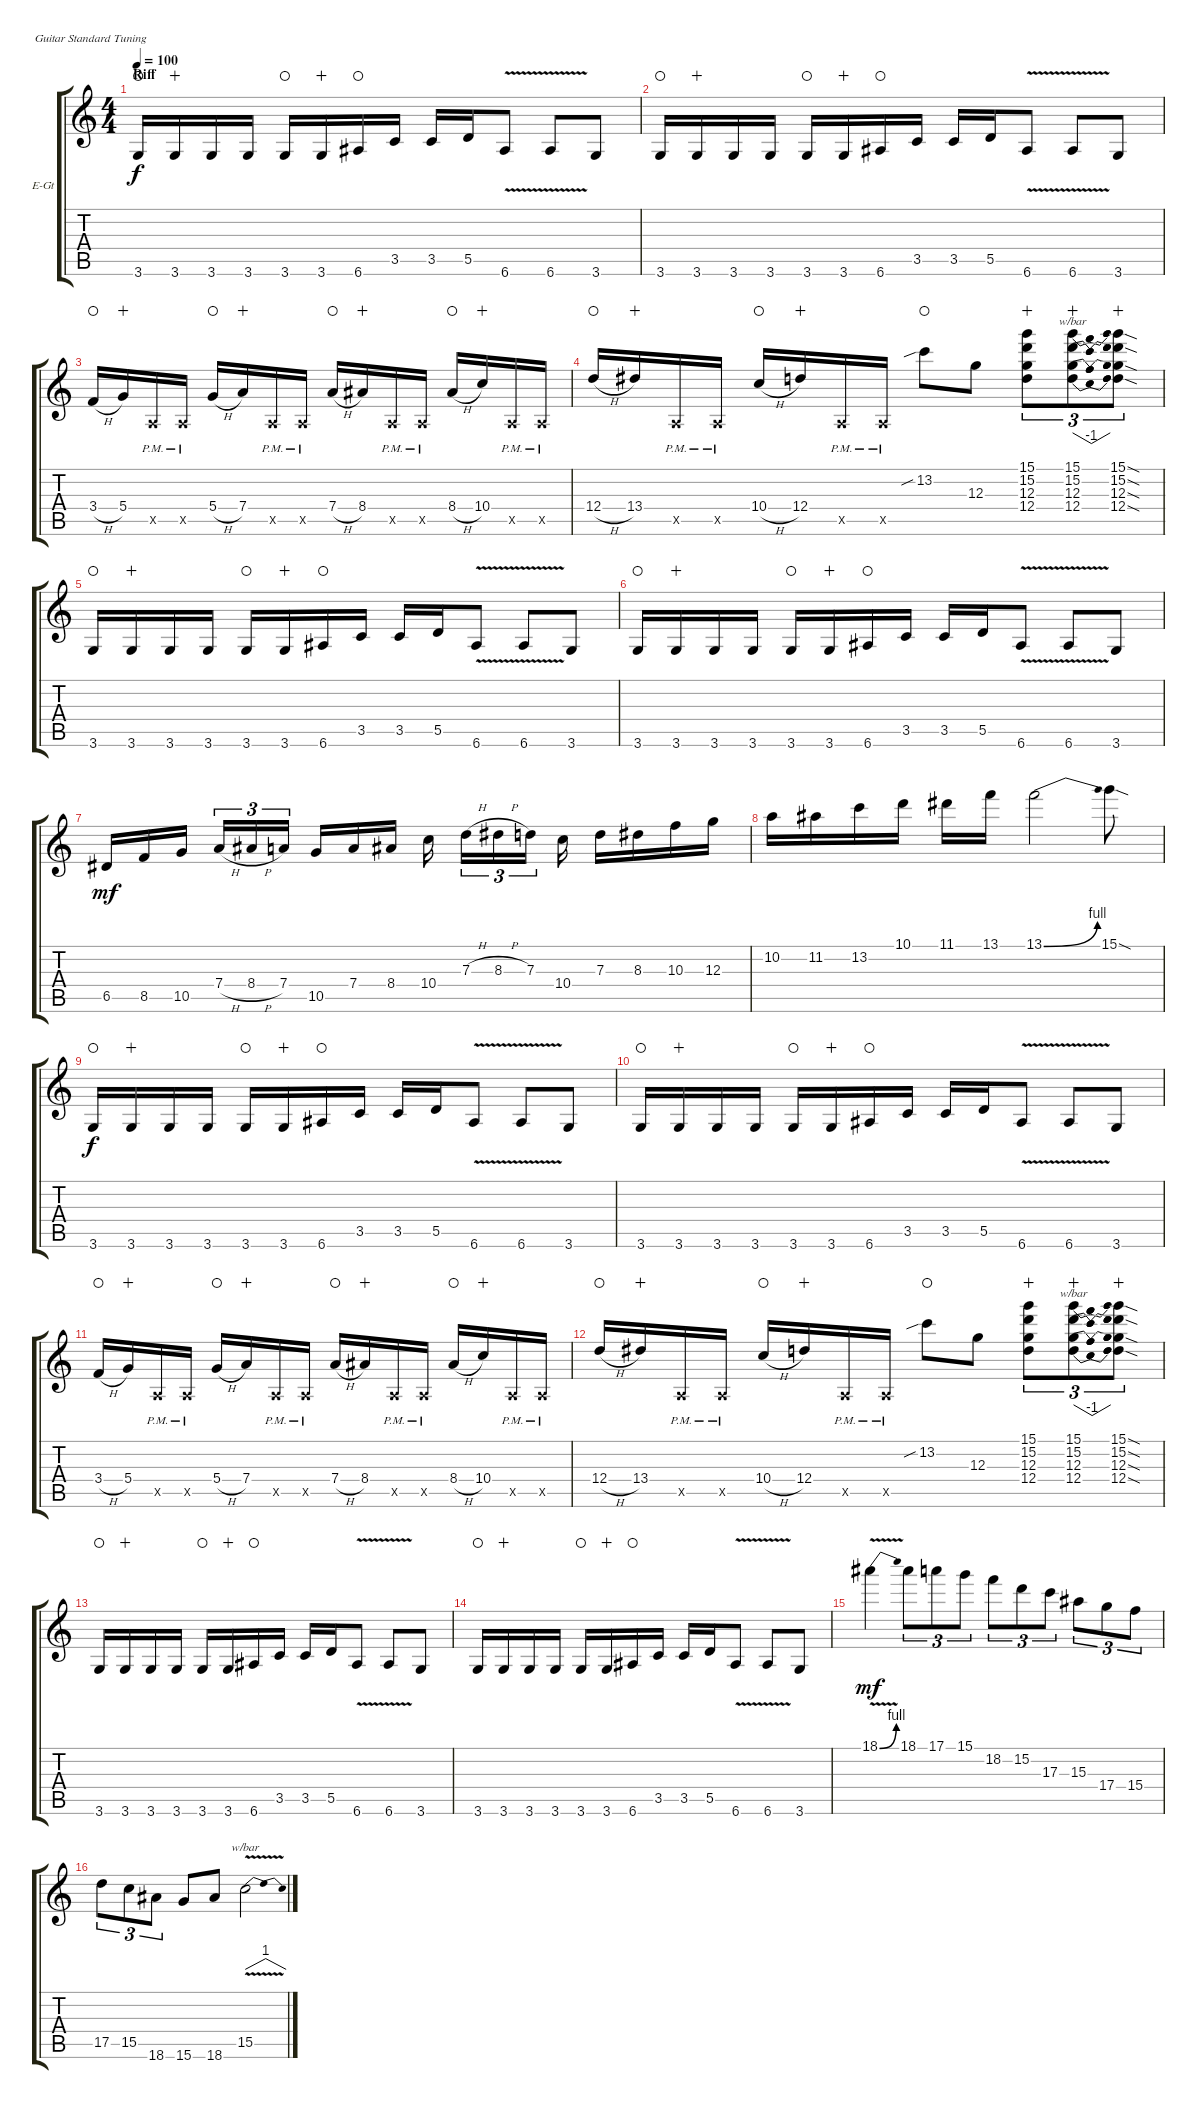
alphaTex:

\bracketExtendMode groupsimilarinstruments
\firstSystemTrackNameOrientation horizontal
\otherSystemsTrackNameOrientation horizontal
\track ("Guitar" "E-Gt") {instrument distortionguitar}
\staff {score tabs}
\tuning (E4 B3 G3 D3 A2 E2)
\ts (4 4)
\section ("" "Riff")
\tempo 100
\clef g2
\ks c
3.6.16{dy f waho} 3.6.16{wahc} 3.6.16 3.6.16 3.6.16{waho} 3.6.16{wahc} 6.6.16{waho} 3.5.16 3.5.16 5.5.16 6.6{v}.8 6.6{v}.8 3.6.8 |
3.6.16{waho} 3.6.16{wahc} 3.6.16 3.6.16 3.6.16{waho} 3.6.16{wahc} 6.6.16{waho} 3.5.16 3.5.16 5.5.16 6.6{v}.8 6.6{v}.8 3.6.8 |
3.4{h}.16{waho} 5.4.16{wahc} 0.5{pm x}.16 0.5{pm x}.16 5.4{h}.16{waho} 7.4.16{wahc} 0.5{pm x}.16 0.5{pm x}.16 7.4{h}.16{waho} 8.4.16{wahc} 0.5{pm x}.16 0.5{pm x}.16 8.4{h}.16{waho} 10.4.16{wahc} 0.5{pm x}.16 0.5{pm x}.16 |
12.4{h}.16{waho} 13.4.16{wahc} 0.5{pm x}.16 0.5{pm x}.16 10.4{h}.16{waho} 12.4.16{wahc} 0.5{pm x}.16 0.5{pm x}.16 13.2{sib}.8{waho} 12.3.8 (12.3 15.2 15.1 12.4).8{tu (3 2) wahc} (12.3 15.2 15.1 12.4).8{tu (3 2) tbe (dip default 0 0 15 -4 30 0) wahc} (12.3{sod} 15.2{sod} 15.1{sod} 12.4{sod}).8{tu (3 2) wahc} |
3.6.16{waho} 3.6.16{wahc} 3.6.16 3.6.16 3.6.16{waho} 3.6.16{wahc} 6.6.16{waho} 3.5.16 3.5.16 5.5.16 6.6{v}.8 6.6{v}.8 3.6.8 |
3.6.16{waho} 3.6.16{wahc} 3.6.16 3.6.16 3.6.16{waho} 3.6.16{wahc} 6.6.16{waho} 3.5.16 3.5.16 5.5.16 6.6{v}.8 6.6{v}.8 3.6.8 |
6.5.16{dy mf} 8.5.16 10.5.16 7.4{h}.16{tu (3 2)} 8.4{h}.16{tu (3 2)} 7.4.16{tu (3 2)} 10.5.16 7.4.16 8.4.16 10.4.16 7.3{h}.16{tu (3 2)} 8.3{h}.16{tu (3 2)} 7.3.16{tu (3 2)} 10.4.16 7.3.16 8.3.16 10.3.16 12.3.16 |
10.2.16 11.2.16 13.2.16 10.1.16 11.1.16 13.1.16 13.1{be (bend 0 0 15 4)}.2 15.1{sod}.8 |
3.6.16{dy f waho} 3.6.16{wahc} 3.6.16 3.6.16 3.6.16{waho} 3.6.16{wahc} 6.6.16{waho} 3.5.16 3.5.16 5.5.16 6.6{v}.8 6.6{v}.8 3.6.8 |
3.6.16{waho} 3.6.16{wahc} 3.6.16 3.6.16 3.6.16{waho} 3.6.16{wahc} 6.6.16{waho} 3.5.16 3.5.16 5.5.16 6.6{v}.8 6.6{v}.8 3.6.8 |
3.4{h}.16{waho} 5.4.16{wahc} 0.5{pm x}.16 0.5{pm x}.16 5.4{h}.16{waho} 7.4.16{wahc} 0.5{pm x}.16 0.5{pm x}.16 7.4{h}.16{waho} 8.4.16{wahc} 0.5{pm x}.16 0.5{pm x}.16 8.4{h}.16{waho} 10.4.16{wahc} 0.5{pm x}.16 0.5{pm x}.16 |
12.4{h}.16{waho} 13.4.16{wahc} 0.5{pm x}.16 0.5{pm x}.16 10.4{h}.16{waho} 12.4.16{wahc} 0.5{pm x}.16 0.5{pm x}.16 13.2{sib}.8{waho} 12.3.8 (12.3 15.2 15.1 12.4).8{tu (3 2) wahc} (12.3 15.2 15.1 12.4).8{tu (3 2) tbe (dip default 0 0 15 -4 30 0) wahc} (12.3{sod} 15.2{sod} 15.1{sod} 12.4{sod}).8{tu (3 2) wahc} |
3.6.16{waho} 3.6.16{wahc} 3.6.16 3.6.16 3.6.16{waho} 3.6.16{wahc} 6.6.16{waho} 3.5.16 3.5.16 5.5.16 6.6{v}.8 6.6{v}.8 3.6.8 |
3.6.16{waho} 3.6.16{wahc} 3.6.16 3.6.16 3.6.16{waho} 3.6.16{wahc} 6.6.16{waho} 3.5.16 3.5.16 5.5.16 6.6{v}.8 6.6{v}.8 3.6.8 |
18.1{be (bend 0 0 15 4) v}.4{dy mf} 18.1.8{tu (3 2)} 17.1.8{tu (3 2)} 15.1.8{tu (3 2)} 18.2.8{tu (3 2)} 15.2.8{tu (3 2)} 17.3.8{tu (3 2)} 15.3.8{tu (3 2)} 17.4.8{tu (3 2)} 15.4.8{tu (3 2)} |
17.5.8{tu (3 2)} 15.5.8{tu (3 2)} 18.6.8{tu (3 2)} 15.6.8 18.6.8 15.5{v}.2{tbe (dip default 0 0 7.199999999999999 4 16.8 4 29.4 0)}
